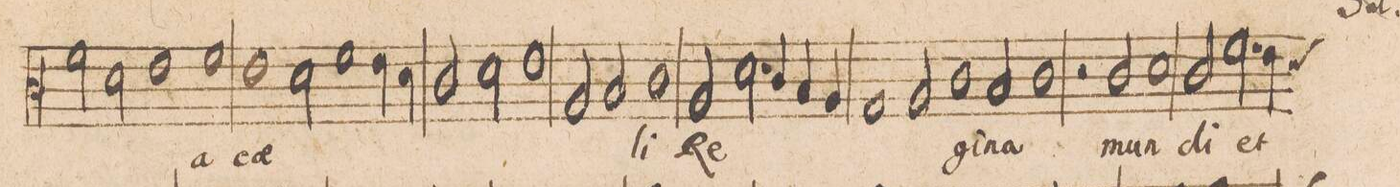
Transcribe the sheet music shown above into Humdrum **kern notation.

**kern	**text
*I"CANTVS.	*
*clefC3	*
*k[]	*
*met(C|)	*
*M2/1	*
2f\	.
2d\	.
1e	.
=16-	=16-
1f	-a
1e	cae-
=17-	=17-
2d\	.
1f	.
4e\	.
4d\	.
=18-	=18-
2c/	.
2d\	.
1e	.
=19-	=19-
2A/	.
2B/	.
1c	-li
=20-	=20-
2A/	Re-
2.d\	.
4c/	.
4B/	.
4A/	.
=21-	=21-
1G	.
2A/	.
1c	-gi-
=22-	=22-
2B/	-na
1c	.
=23-	=23-
2r	.
2c/	mun-
1d	.
=24-	=24-
2c/	-di
2.f\	et
*custos:d	*
4e\	.
*-	*-
